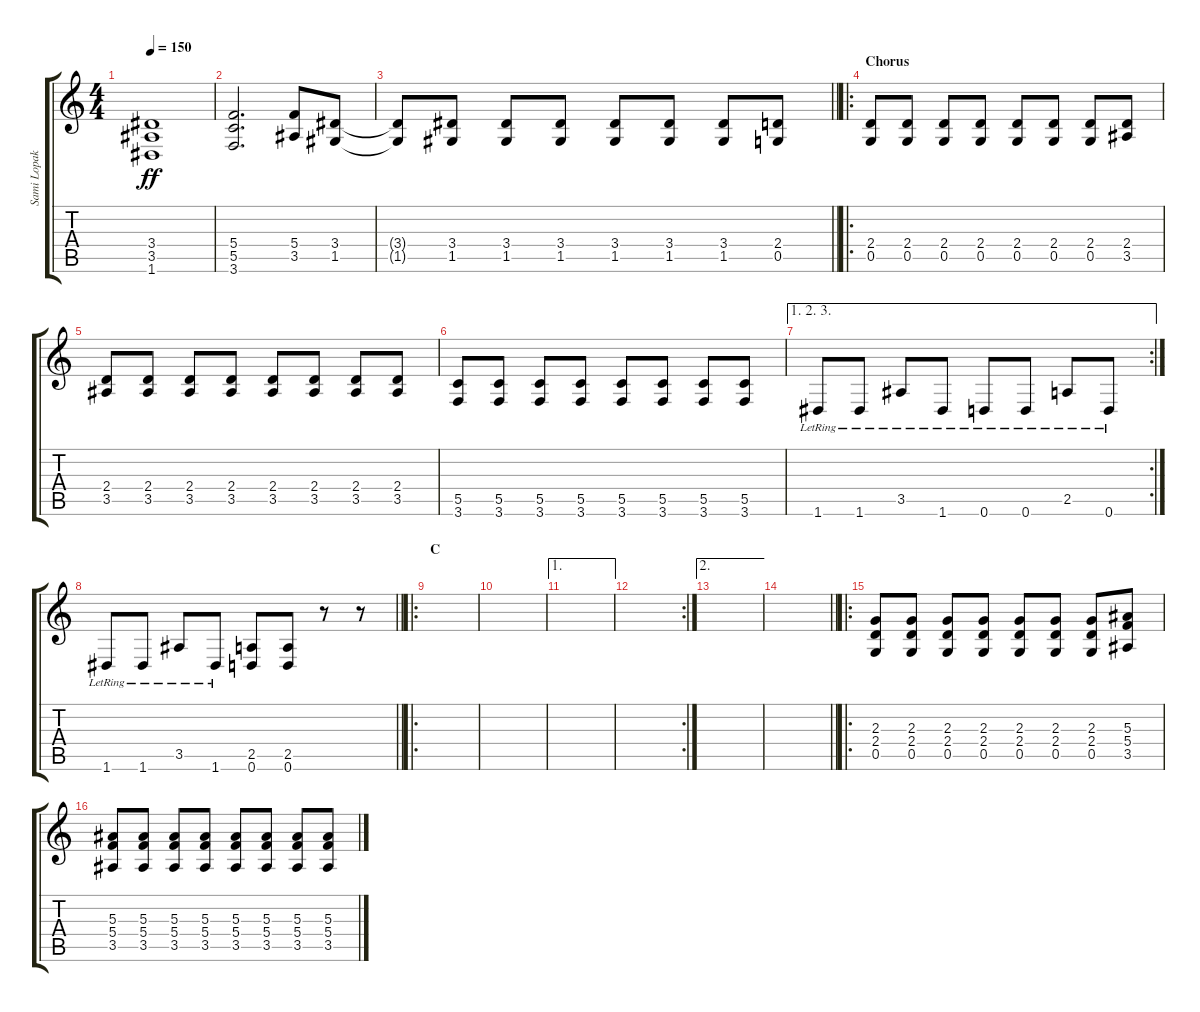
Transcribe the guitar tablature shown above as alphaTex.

\track ("Sami Lopakka" "Sami Lopak") {instrument distortionguitar}
\staff {score tabs}
\tuning (D4 A3 F3 C3 G2 D2) {hide}
\ts (4 4)
\tempo 150
\clef g2
\ks c
(3.4{t} 3.5{t} 1.6{t}).1{dy ff} |
(5.4 5.5 3.6).2{d} (5.4 3.5).8 (3.4 1.5).8 |
\barLineRight lightlight
(3.4{t} 1.5{t}).8 (3.4 1.5).8 (3.4 1.5).8 (3.4 1.5).8 (3.4 1.5).8 (3.4 1.5).8 (3.4 1.5).8 (2.4 0.5).8 |
\ro
\section ("" "Chorus")
(2.4 0.5).8 (2.4 0.5).8 (2.4 0.5).8 (2.4 0.5).8 (2.4 0.5).8 (2.4 0.5).8 (2.4 0.5).8 (2.4 3.5).8 |
(2.4 3.5).8 (2.4 3.5).8 (2.4 3.5).8 (2.4 3.5).8 (2.4 3.5).8 (2.4 3.5).8 (2.4 3.5).8 (2.4 3.5).8 |
(5.5 3.6).8 (5.5 3.6).8 (5.5 3.6).8 (5.5 3.6).8 (5.5 3.6).8 (5.5 3.6).8 (5.5 3.6).8 (5.5 3.6).8 |
\ae (1 2 3)
\rc 2
1.6{lr}.8 1.6{lr}.8 3.5{lr}.8 1.6{lr}.8 0.6{lr}.8 0.6{lr}.8 2.5{lr}.8 0.6{lr}.8 |
\barLineRight lightlight
1.6{lr}.8 1.6{lr}.8 3.5{lr}.8 1.6{lr}.8 (2.5 0.6).8 (2.5 0.6).8 r.8 r.8 |
\ro
\section ("" "C")
|
|
\ae 1
|
\rc 2
|
\ae 2
|
\barLineRight lightlight
|
\ro
(2.3 2.4 0.5).8 (2.3 2.4 0.5).8 (2.3 2.4 0.5).8 (2.3 2.4 0.5).8 (2.3 2.4 0.5).8 (2.3 2.4 0.5).8 (2.3 2.4 0.5).8 (5.3 5.4 3.5).8 |
(5.3 5.4 3.5).8 (5.3 5.4 3.5).8 (5.3 5.4 3.5).8 (5.3 5.4 3.5).8 (5.3 5.4 3.5).8 (5.3 5.4 3.5).8 (5.3 5.4 3.5).8 (5.3 5.4 3.5).8
